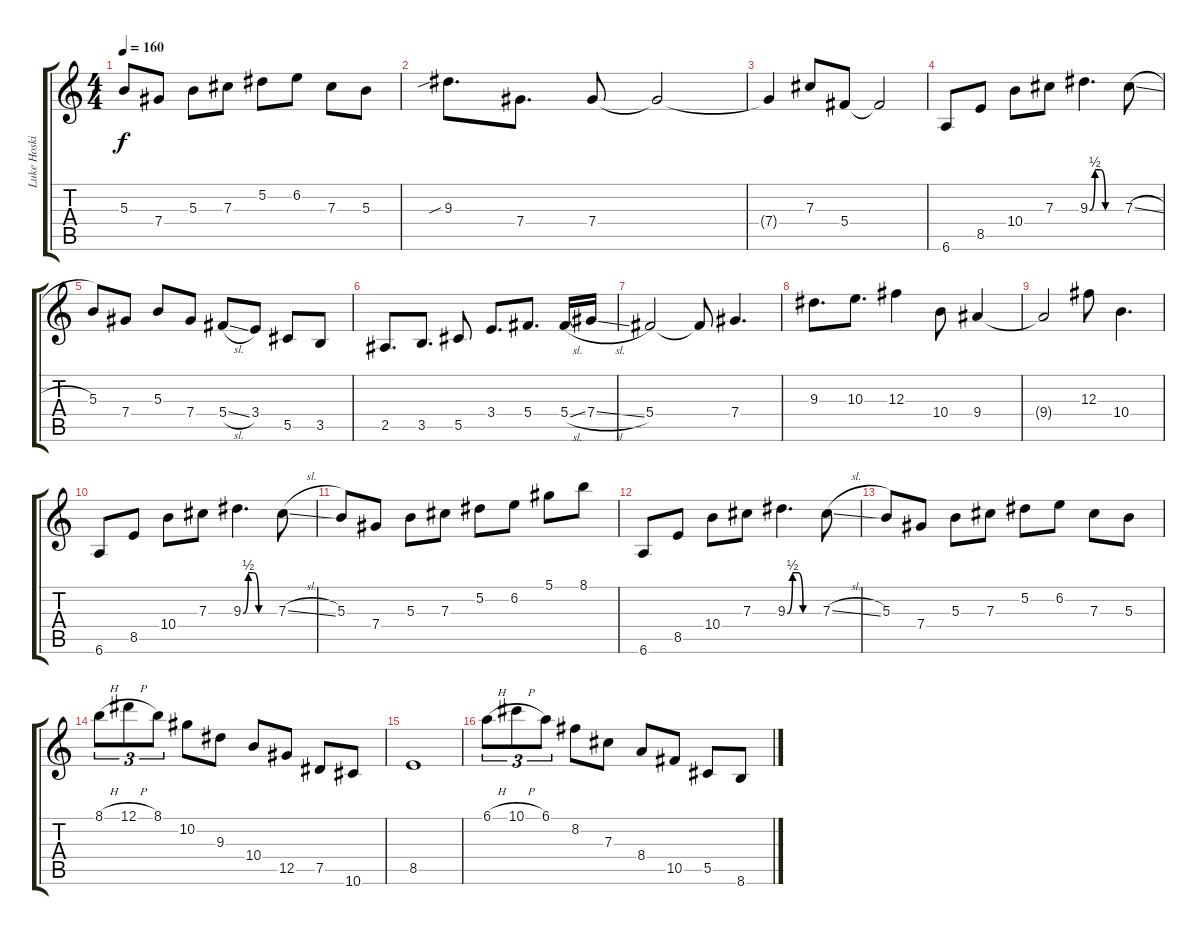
\track ("Luke Hoskin" "Luke Hoski") {instrument distortionguitar}
\staff {score tabs}
\tuning (Eb4 Bb3 Gb3 Db3 Ab2 Eb2) {hide}
\ts (4 4)
\tempo 160
\clef g2
\ks c
5.3.8{dy f} 7.4.8 5.3.8 7.3.8 5.2.8 6.2.8 7.3.8 5.3.8 |
9.3{sib}.8{d} 7.4.8{d} 7.4.8 7.4{t}.2 |
7.4{t}.4 7.3.8 5.4.8 5.4{t}.2 |
6.6.8 8.5.8 10.4.8 7.3.8 9.3{be (custom 0 0 10 2 20 2 30 0 60 0)}.4{d} 7.3{sl}.8 |
5.3.8 7.4.8 5.3.8 7.4.8 5.4{sl}.8 3.4.8 5.5.8 3.5.8 |
2.5.8{d} 3.5.8{d} 5.5.8 3.4.8{d} 5.4.8{d} 5.4{sl}.16 7.4{sl}.16 |
5.4.2 5.4{t}.8 7.4.4{d} |
9.3.8{d} 10.3.8{d} 12.3.4 10.4.8 9.4.4 |
9.4{t}.2 12.3.8 10.4.4{d} |
6.6.8 8.5.8 10.4.8 7.3.8 9.3{be (custom 0 0 10 2 20 2 30 0 60 0)}.4{d} 7.3{sl}.8 |
5.3.8 7.4.8 5.3.8 7.3.8 5.2.8 6.2.8 5.1.8 8.1.8 |
6.6.8 8.5.8 10.4.8 7.3.8 9.3{be (custom 0 0 10 2 20 2 30 0 60 0)}.4{d} 7.3{sl}.8 |
5.3.8 7.4.8 5.3.8 7.3.8 5.2.8 6.2.8 7.3.8 5.3.8 |
8.1{h}.8{tu (3 2)} 12.1{h}.8{tu (3 2)} 8.1.8{tu (3 2)} 10.2.8 9.3.8 10.4.8 12.5.8 7.5.8 10.6.8 |
8.5.1 |
6.1{h}.8{tu (3 2)} 10.1{h}.8{tu (3 2)} 6.1.8{tu (3 2)} 8.2.8 7.3.8 8.4.8 10.5.8 5.5.8 8.6.8
